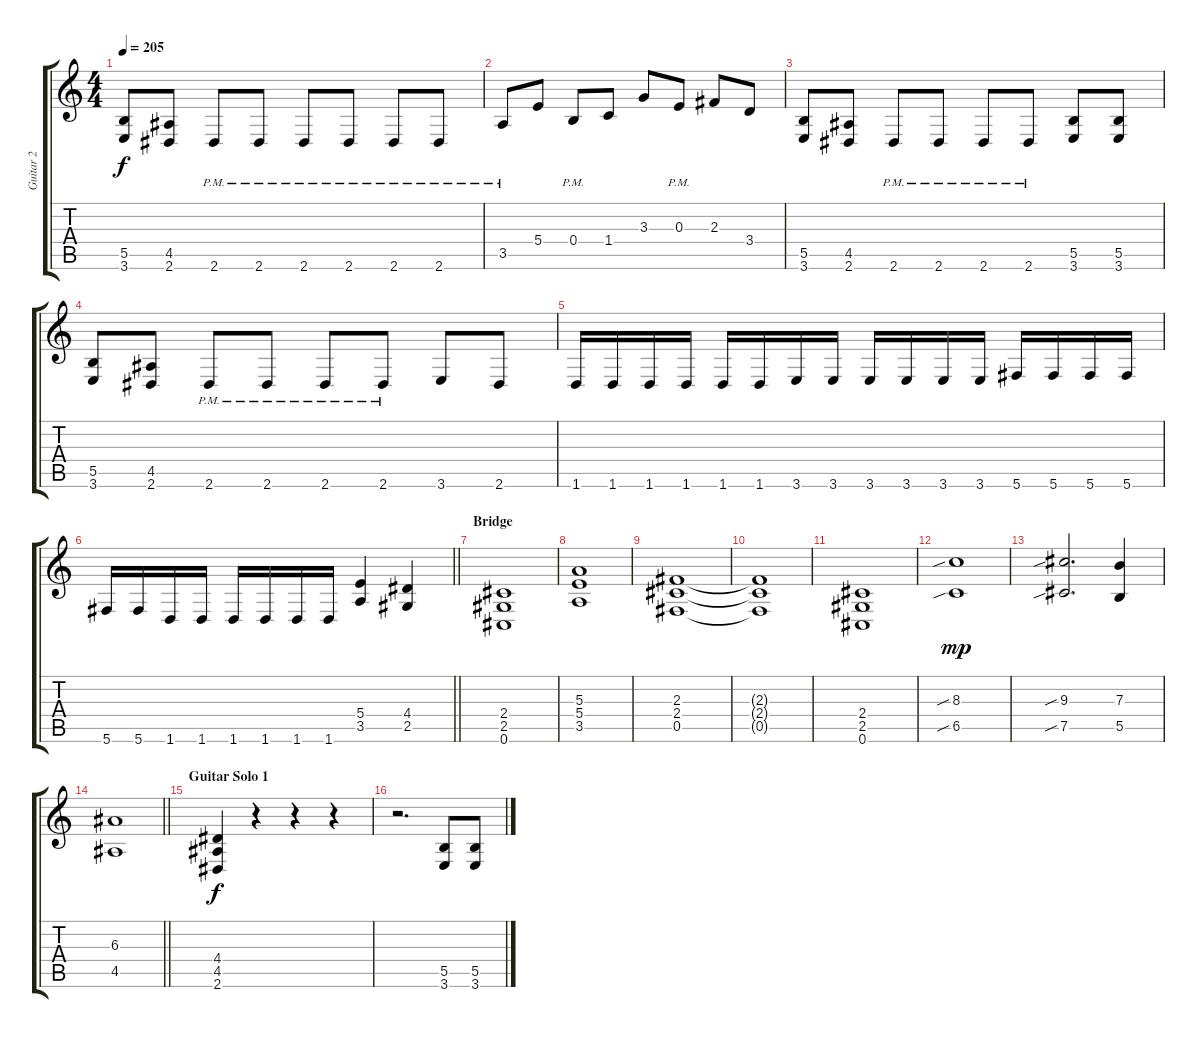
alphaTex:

\track ("Guitar 2" "Guitar 2") {instrument distortionguitar}
\staff {score tabs}
\tuning (Db4 Ab3 E3 B2 Gb2 Db2) {hide}
\ts (4 4)
\tempo 205
\clef g2
\ks c
(5.5 3.6).8{dy f} (4.5 2.6).8 2.6{pm}.8 2.6{pm}.8 2.6{pm}.8 2.6{pm}.8 2.6{pm}.8 2.6{pm}.8 |
3.5{pm}.8 5.4.8 0.4{pm}.8 1.4.8 3.3.8 0.3{pm}.8 2.3.8 3.4.8 |
(5.5 3.6).8 (4.5 2.6).8 2.6{pm}.8 2.6{pm}.8 2.6{pm}.8 2.6{pm}.8 (5.5 3.6).8 (5.5 3.6).8 |
(5.5 3.6).8 (4.5 2.6).8 2.6{pm}.8 2.6{pm}.8 2.6{pm}.8 2.6{pm}.8 3.6.8 2.6.8 |
1.6.16 1.6.16 1.6.16 1.6.16 1.6.16 1.6.16 3.6.16 3.6.16 3.6.16 3.6.16 3.6.16 3.6.16 5.6.16 5.6.16 5.6.16 5.6.16 |
\barLineRight lightlight
5.6.16 5.6.16 1.6.16 1.6.16 1.6.16 1.6.16 1.6.16 1.6.16 (5.4 3.5).4 (4.4 2.5).4 |
\section ("" "Bridge")
(2.4 2.5 0.6).1 |
(5.3 5.4 3.5).1 |
(2.3 2.4 0.5).1 |
(2.3{t} 2.4{t} 0.5{t}).1 |
(2.4 2.5 0.6).1 |
(8.3{sib} 6.5{sib}).1{dy mp} |
(9.3{sib} 7.5{sib}).2{d} (7.3 5.5).4 |
\barLineRight lightlight
(6.3 4.5).1 |
\section ("" "Guitar Solo 1")
(4.4 4.5 2.6).4{dy f} r.4 r.4 r.4 |
r.2{d} (5.5 3.6).8 (5.5 3.6).8
